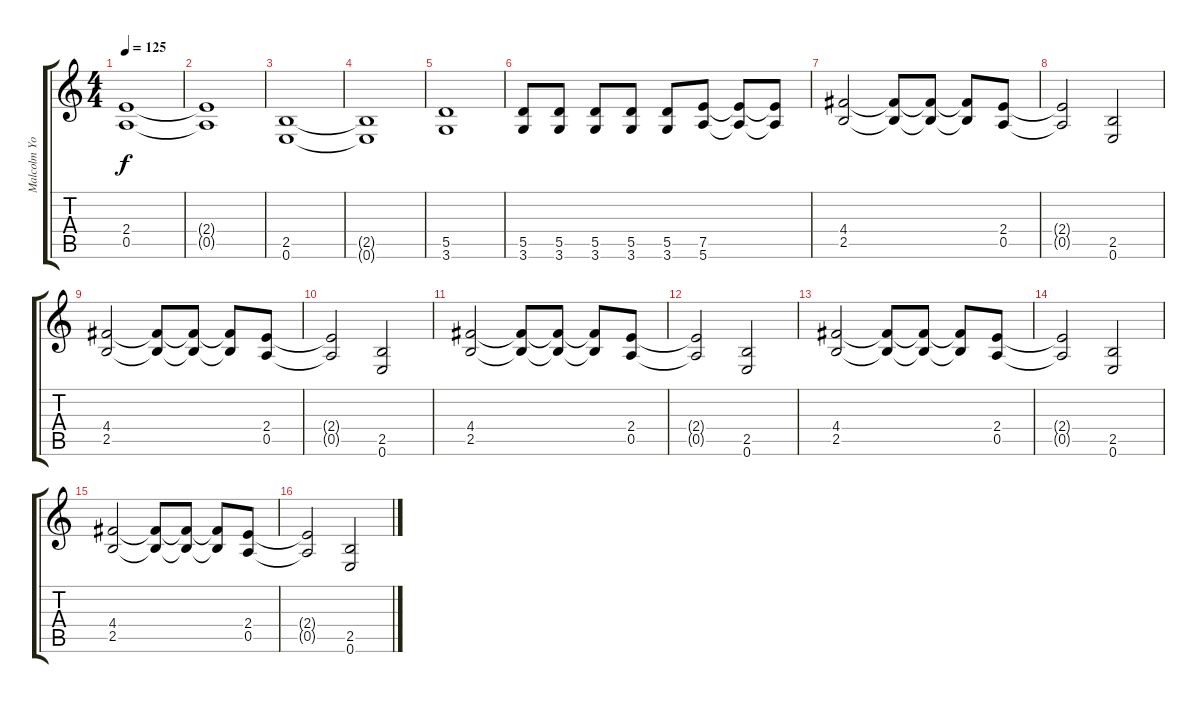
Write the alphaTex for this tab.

\track ("Malcolm Young" "Malcolm Yo") {instrument overdrivenguitar}
\staff {score tabs}
\tuning (E4 B3 G3 D3 A2 E2) {hide}
\ts (4 4)
\tempo 125
\clef g2
\ks c
(2.4 0.5).1{dy f} |
(2.4{t} 0.5{t}).1 |
(2.5 0.6).1 |
(2.5{t} 0.6{t}).1 |
(5.5 3.6).1 |
(5.5 3.6).8 (5.5 3.6).8 (5.5 3.6).8 (5.5 3.6).8 (5.5 3.6).8 (7.5 5.6).8 (7.5{t} 5.6{t}).8 (7.5{t} 5.6{t}).8 |
(4.4 2.5).2 (4.4{t} 2.5{t}).8 (4.4{t} 2.5{t}).8 (4.4{t} 2.5{t}).8 (2.4 0.5).8 |
(2.4{t} 0.5{t}).2 (2.5 0.6).2 |
(4.4 2.5).2 (4.4{t} 2.5{t}).8 (4.4{t} 2.5{t}).8 (4.4{t} 2.5{t}).8 (2.4 0.5).8 |
(2.4{t} 0.5{t}).2 (2.5 0.6).2 |
(4.4 2.5).2 (4.4{t} 2.5{t}).8 (4.4{t} 2.5{t}).8 (4.4{t} 2.5{t}).8 (2.4 0.5).8 |
(2.4{t} 0.5{t}).2 (2.5 0.6).2 |
(4.4 2.5).2 (4.4{t} 2.5{t}).8 (4.4{t} 2.5{t}).8 (4.4{t} 2.5{t}).8 (2.4 0.5).8 |
(2.4{t} 0.5{t}).2 (2.5 0.6).2 |
(4.4 2.5).2 (4.4{t} 2.5{t}).8 (4.4{t} 2.5{t}).8 (4.4{t} 2.5{t}).8 (2.4 0.5).8 |
(2.4{t} 0.5{t}).2 (2.5 0.6).2
